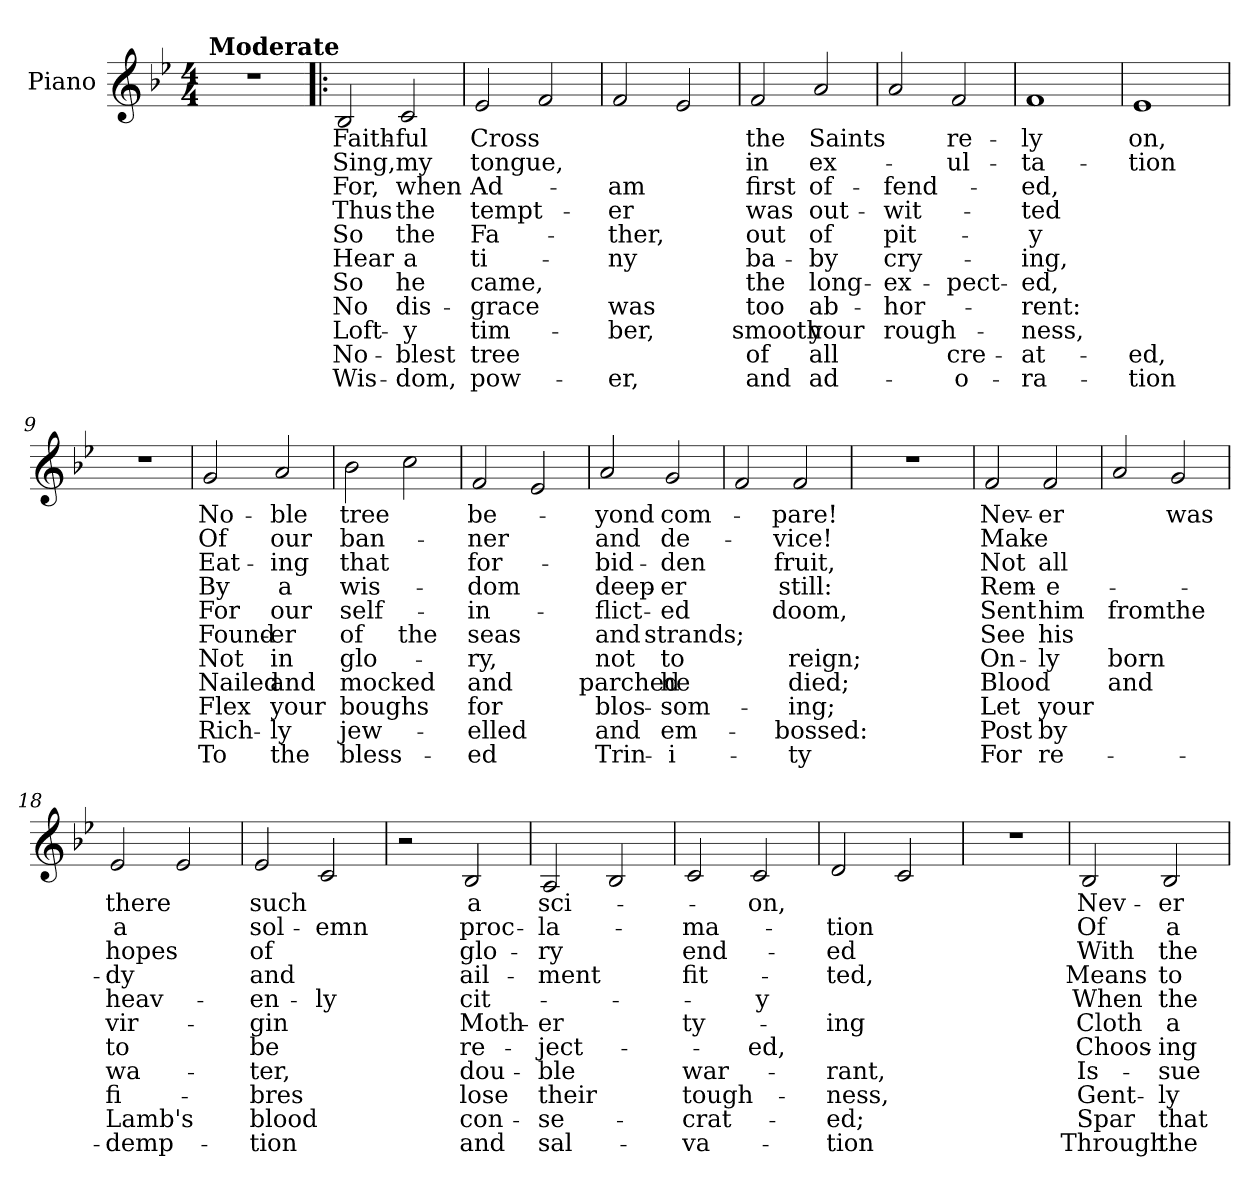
**kern	**text	**text	**text	**text	**text	**text	**text	**text	**text	**text	**text
*part1	*part1	*part1	*part1	*part1	*part1	*part1	*part1	*part1	*part1	*part1	*part1
*staff1	*staff1	*staff1	*staff1	*staff1	*staff1	*staff1	*staff1	*staff1	*staff1	*staff1	*staff1
*I"Piano	*	*	*	*	*	*	*	*	*	*	*
*I'Pno.	*	*	*	*	*	*	*	*	*	*	*
*clefG2	*	*	*	*	*	*	*	*	*	*	*
*k[b-e-]	*	*	*	*	*	*	*	*	*	*	*
*M4/4	*	*	*	*	*	*	*	*	*	*	*
*MM120	*	*	*	*	*	*	*	*	*	*	*
=1	=1	=1	=1	=1	=1	=1	=1	=1	=1	=1	=1
!LO:TX:a:B:t=Moderate	!	!	!	!	!	!	!	!	!	!	!
1r	.	.	.	.	.	.	.	.	.	.	.
=2!|:	=2!|:	=2!|:	=2!|:	=2!|:	=2!|:	=2!|:	=2!|:	=2!|:	=2!|:	=2!|:	=2!|:
2B-/	Faith-	Sing,	For,	Thus	So	Hear	So	No	Loft-	No-	Wis-
2c/	-ful	my	when	the	the	a	he	dis-	-y	-blest	-dom,
=3	=3	=3	=3	=3	=3	=3	=3	=3	=3	=3	=3
2e-/	Cross	tongue,	Ad-	tempt-	Fa-	ti-	came,	-grace	tim-	tree	pow-
2f/	.	.	.	.	.	.	.	.	.	.	.
=4	=4	=4	=4	=4	=4	=4	=4	=4	=4	=4	=4
2f/	.	.	-am	-er	-ther,	-ny	.	was	-ber,	.	-er,
2e-/	.	.	.	.	.	.	.	.	.	.	.
=5	=5	=5	=5	=5	=5	=5	=5	=5	=5	=5	=5
2f/	the	in	first	was	out	ba-	the	too	smooth	of	and
2a/	Saints	ex-	of-	out-	of	-by	long-	ab-	your	all	ad-
=6	=6	=6	=6	=6	=6	=6	=6	=6	=6	=6	=6
2a/	.	.	-fend-	-wit-	pit-	cry-	-ex-	-hor-	rough-	.	.
2f/	re-	-ul-	.	.	.	.	-pect-	.	.	cre-	-o-
=7	=7	=7	=7	=7	=7	=7	=7	=7	=7	=7	=7
1f	-ly	-ta-	-ed,	-ted	-y	-ing,	-ed,	-rent:	-ness,	-at-	-ra-
=8	=8	=8	=8	=8	=8	=8	=8	=8	=8	=8	=8
1e-	on,	-tion	.	.	.	.	.	.	.	-ed,	-tion
=9	=9	=9	=9	=9	=9	=9	=9	=9	=9	=9	=9
1r	.	.	.	.	.	.	.	.	.	.	.
!!LO:LB:g=z
=10	=10	=10	=10	=10	=10	=10	=10	=10	=10	=10	=10
2g/	No-	Of	Eat-	By	For	Found-	Not	Nailed	Flex	Rich-	To
2a/	-ble	our	-ing	a	our	-er	in	and	your	-ly	the
=11	=11	=11	=11	=11	=11	=11	=11	=11	=11	=11	=11
2b-\	tree	ban-	that	wis-	self-	of	glo-	mocked	boughs	jew-	bless-
2cc\	.	.	.	.	.	the	.	.	.	.	.
=12	=12	=12	=12	=12	=12	=12	=12	=12	=12	=12	=12
2f/	be-	-ner	for-	-dom	-in-	seas	-ry,	and	for	-elled	-ed
2e-/	.	.	.	.	.	.	.	.	.	.	.
=13	=13	=13	=13	=13	=13	=13	=13	=13	=13	=13	=13
2a/	-yond	and	-bid-	deep-	-flict-	and	not	parched	blos-	and	Trin-
2g/	com-	de-	-den	-er	-ed	strands;	to	he	-som-	em-	-i-
=14	=14	=14	=14	=14	=14	=14	=14	=14	=14	=14	=14
2f/	.	.	.	.	.	.	.	.	.	.	.
2f/	-pare!	-vice!	fruit,	still:	doom,	.	reign;	died;	-ing;	-bossed:	-ty
=15	=15	=15	=15	=15	=15	=15	=15	=15	=15	=15	=15
1r	.	.	.	.	.	.	.	.	.	.	.
=16	=16	=16	=16	=16	=16	=16	=16	=16	=16	=16	=16
2f/	Nev-	Make	Not	Rem-	Sent	See	On-	Blood	Let	Post	For
2f/	-er	.	all	-e-	him	his	-ly	.	your	by	re-
=17	=17	=17	=17	=17	=17	=17	=17	=17	=17	=17	=17
2a/	.	.	.	.	from	.	born	and	.	.	.
2g/	was	.	.	.	the	.	.	.	.	.	.
=18	=18	=18	=18	=18	=18	=18	=18	=18	=18	=18	=18
2e-/	there	a	hopes	-dy	heav-	vir-	to	wa-	fi-	Lamb's	-demp-
2e-/	.	.	.	.	.	.	.	.	.	.	.
!!LO:LB:g=z
=19	=19	=19	=19	=19	=19	=19	=19	=19	=19	=19	=19
2e-/	such	sol-	of	and	-en-	-gin	be	-ter,	-bres	blood	-tion
2c/	.	-emn	.	.	-ly	.	.	.	.	.	.
=20	=20	=20	=20	=20	=20	=20	=20	=20	=20	=20	=20
2r	.	.	.	.	.	.	.	.	.	.	.
2B-/	a	-proc-	-glo-	ail-	cit-	Moth-	re-	dou-	lose	con-	and
=21	=21	=21	=21	=21	=21	=21	=21	=21	=21	=21	=21
2A/	sci-	-la-	-ry	-ment	.	-er	-ject-	-ble	their	-se-	sal-
2B-/	.	.	.	.	.	.	.	.	.	.	.
=22	=22	=22	=22	=22	=22	=22	=22	=22	=22	=22	=22
2c/	.	-ma-	end-	fit-	.	ty-	.	war-	tough-	-crat-	-va-
2c/	-on,	.	.	.	-y	.	-ed,	.	.	.	.
=23	=23	=23	=23	=23	=23	=23	=23	=23	=23	=23	=23
2d/	.	-tion	-ed	-ted,	.	-ing	.	-rant,	-ness,	-ed;	-tion
2c/	.	.	.	.	.	.	.	.	.	.	.
=24	=24	=24	=24	=24	=24	=24	=24	=24	=24	=24	=24
1r	.	.	.	.	.	.	.	.	.	.	.
=25	=25	=25	=25	=25	=25	=25	=25	=25	=25	=25	=25
2B-/	Nev-	Of	With	Means	When	Cloth	Choos-	Is-	Gent-	Spar	Through
2B-/	-er	a	the	to	the	a-	-ing	-sue	-ly	that	the
=	=	=	=	=	=	=	=	=	=	=	=
*-	*-	*-	*-	*-	*-	*-	*-	*-	*-	*-	*-
